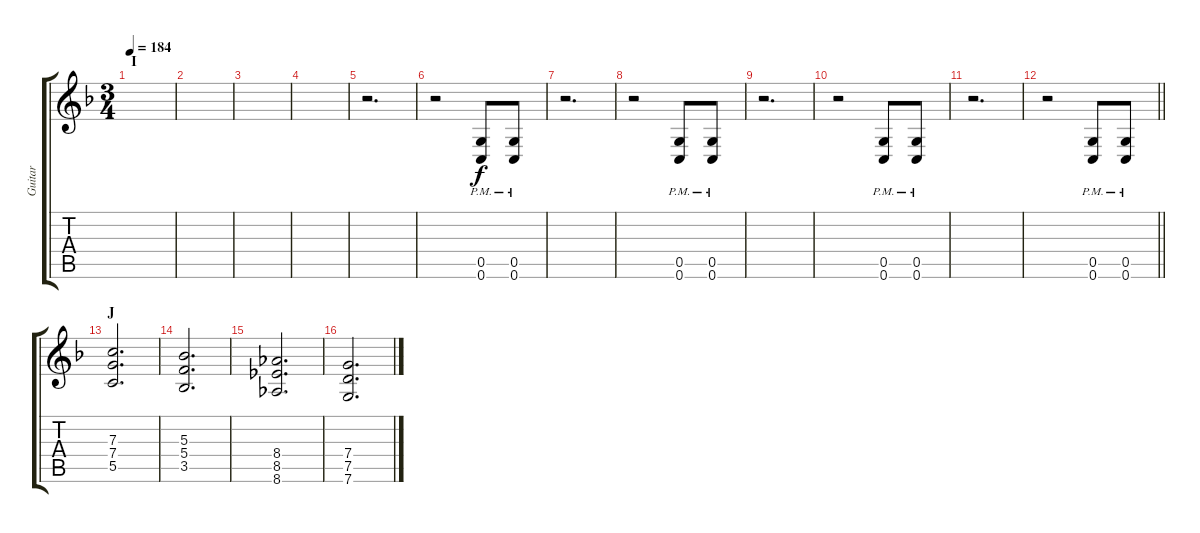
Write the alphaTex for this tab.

\track ("Guitar" "Guitar") {instrument distortionguitar}
\staff {score tabs}
\tuning (D4 A3 F3 C3 G2 C2) {hide}
\ts (3 4)
\section ("" "I")
\tempo 184
\clef g2
\ks f
|
|
|
|
r.2{d} |
r.2 (0.5{pm} 0.6{pm}).8 (0.5{pm} 0.6{pm}).8 |
r.2{d} |
r.2 (0.5{pm} 0.6{pm}).8 (0.5{pm} 0.6{pm}).8 |
r.2{d} |
r.2 (0.5{pm} 0.6{pm}).8 (0.5{pm} 0.6{pm}).8 |
r.2{d} |
\barLineRight lightlight
r.2 (0.5{pm} 0.6{pm}).8 (0.5{pm} 0.6{pm}).8 |
\section ("" "J")
(7.3 7.4 5.5).2{d} |
(5.3 5.4 3.5).2{d} |
(8.4 8.5 8.6).2{d} |
(7.4 7.5 7.6).2{d}
